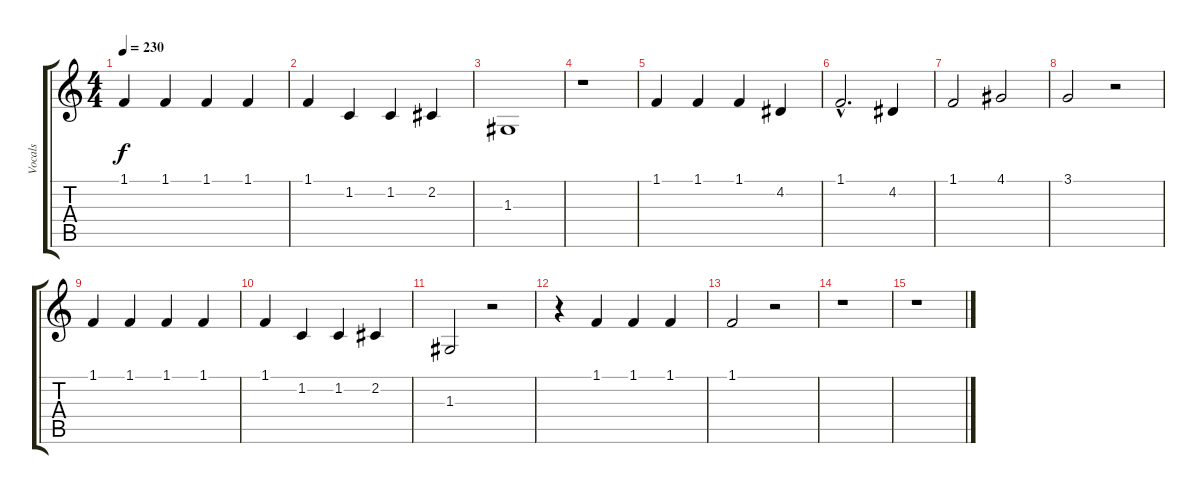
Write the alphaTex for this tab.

\track ("Vocals" "Vocals") {instrument tenorsax}
\staff {score tabs}
\tuning (E4 B3 G3 D3 A2 E2) {hide}
\ts (4 4)
\tempo 230
\clef g2
\ks c
1.1.4{dy f} 1.1.4 1.1.4 1.1.4 |
1.1.4 1.2.4 1.2.4 2.2.4 |
1.3.1 |
r.1 |
1.1.4 1.1.4 1.1.4 4.2.4 |
1.1{hac}.2{d} 4.2.4 |
1.1.2 4.1.2 |
3.1.2 r.2 |
1.1.4 1.1.4 1.1.4 1.1.4 |
1.1.4 1.2.4 1.2.4 2.2.4 |
1.3.2 r.2 |
r.4 1.1.4 1.1.4 1.1.4 |
1.1.2 r.2 |
r.1 |
r.1
